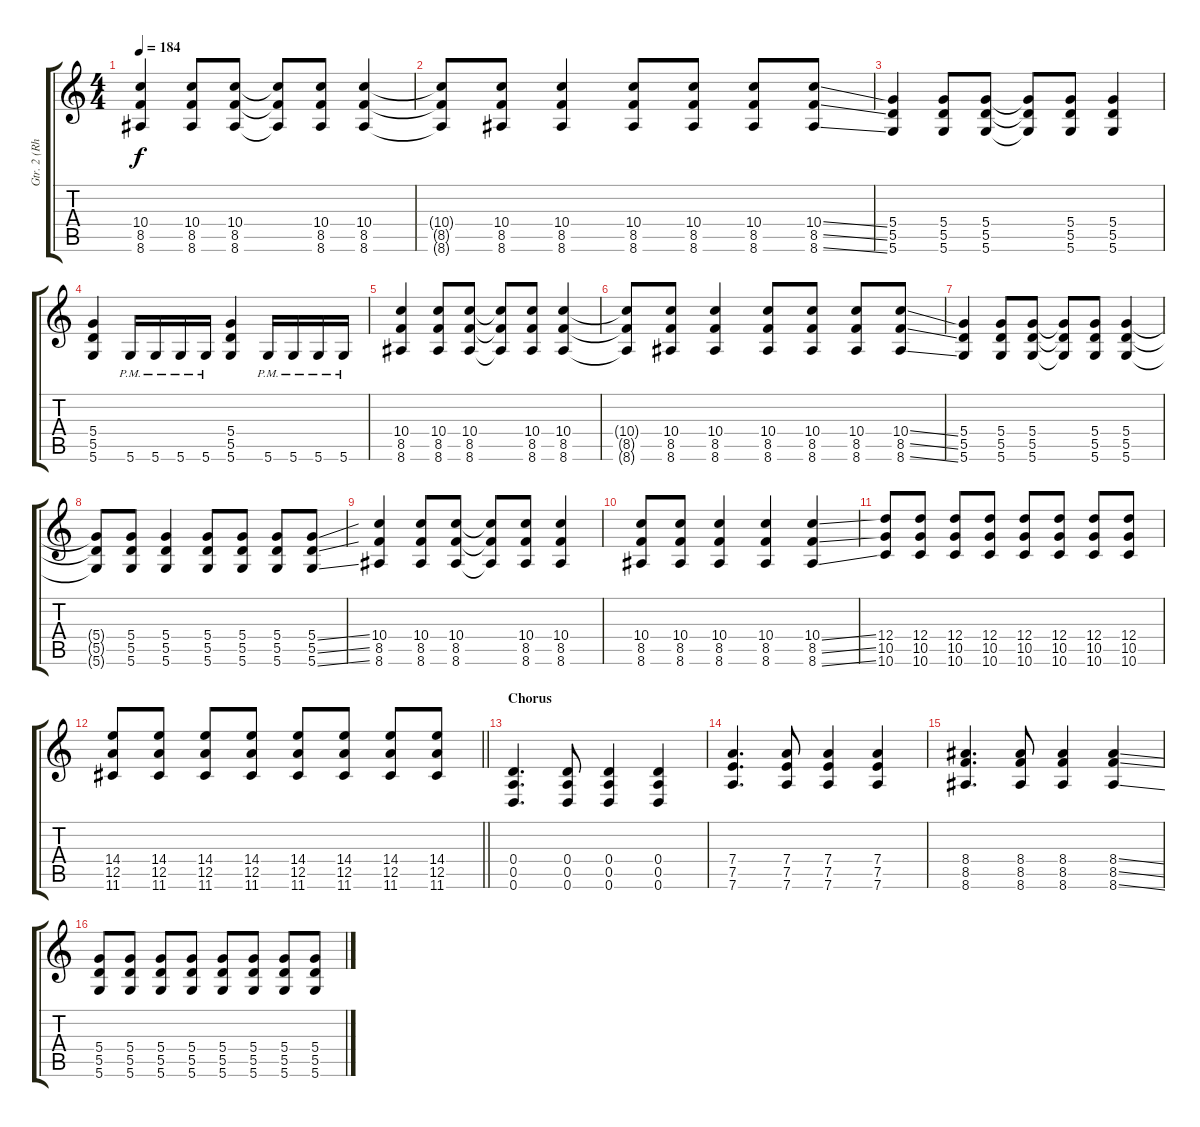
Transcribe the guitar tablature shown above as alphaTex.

\track ("Gtr. 2 (Rhythm)" "Gtr. 2 (Rh") {instrument distortionguitar}
\staff {score tabs}
\tuning (E4 B3 G3 D3 A2 D2) {hide}
\ts (4 4)
\tempo 184
\clef g2
\ks c
(10.4 8.5 8.6).4{dy f} (10.4 8.5 8.6).8 (10.4 8.5 8.6).8 (10.4{t} 8.5{t} 8.6{t}).8 (10.4 8.5 8.6).8 (10.4 8.5 8.6).4 |
(10.4{t} 8.5{t} 8.6{t}).8 (10.4 8.5 8.6).8 (10.4 8.5 8.6).4 (10.4 8.5 8.6).8 (10.4 8.5 8.6).8 (10.4 8.5 8.6).8 (10.4{ss} 8.5{ss} 8.6{ss}).8 |
(5.4 5.5 5.6).4 (5.4 5.5 5.6).8 (5.4 5.5 5.6).8 (5.4{t} 5.5{t} 5.6{t}).8 (5.4 5.5 5.6).8 (5.4 5.5 5.6).4 |
(5.4 5.5 5.6).4 5.6{pm}.16 5.6{pm}.16 5.6{pm}.16 5.6{pm}.16 (5.4 5.5 5.6).4 5.6{pm}.16 5.6{pm}.16 5.6{pm}.16 5.6{pm}.16 |
(10.4 8.5 8.6).4 (10.4 8.5 8.6).8 (10.4 8.5 8.6).8 (10.4{t} 8.5{t} 8.6{t}).8 (10.4 8.5 8.6).8 (10.4 8.5 8.6).4 |
(10.4{t} 8.5{t} 8.6{t}).8 (10.4 8.5 8.6).8 (10.4 8.5 8.6).4 (10.4 8.5 8.6).8 (10.4 8.5 8.6).8 (10.4 8.5 8.6).8 (10.4{ss} 8.5{ss} 8.6{ss}).8 |
(5.4 5.5 5.6).4 (5.4 5.5 5.6).8 (5.4 5.5 5.6).8 (5.4{t} 5.5{t} 5.6{t}).8 (5.4 5.5 5.6).8 (5.4 5.5 5.6).4 |
(5.4{t} 5.5{t} 5.6{t}).8 (5.4 5.5 5.6).8 (5.4 5.5 5.6).4 (5.4 5.5 5.6).8 (5.4 5.5 5.6).8 (5.4 5.5 5.6).8 (5.4{ss} 5.5{ss} 5.6{ss}).8 |
(10.4 8.5 8.6).4 (10.4 8.5 8.6).8 (10.4 8.5 8.6).8 (10.4{t} 8.5{t} 8.6{t}).8 (10.4 8.5 8.6).8 (10.4 8.5 8.6).4 |
(10.4 8.5 8.6).8 (10.4 8.5 8.6).8 (10.4 8.5 8.6).4 (10.4 8.5 8.6).4 (10.4{ss} 8.5{ss} 8.6{ss}).4 |
(12.4 10.5 10.6).8 (12.4 10.5 10.6).8 (12.4 10.5 10.6).8 (12.4 10.5 10.6).8 (12.4 10.5 10.6).8 (12.4 10.5 10.6).8 (12.4 10.5 10.6).8 (12.4 10.5 10.6).8 |
\barLineRight lightlight
(14.4 12.5 11.6).8 (14.4 12.5 11.6).8 (14.4 12.5 11.6).8 (14.4 12.5 11.6).8 (14.4 12.5 11.6).8 (14.4 12.5 11.6).8 (14.4 12.5 11.6).8 (14.4 12.5 11.6).8 |
\section ("" "Chorus")
(0.4 0.5 0.6).4{d} (0.4 0.5 0.6).8 (0.4 0.5 0.6).4 (0.4 0.5 0.6).4 |
(7.4 7.5 7.6).4{d} (7.4 7.5 7.6).8 (7.4 7.5 7.6).4 (7.4 7.5 7.6).4 |
(8.4 8.5 8.6).4{d} (8.4 8.5 8.6).8 (8.4 8.5 8.6).4 (8.4{ss} 8.5{ss} 8.6{ss}).4 |
(5.4 5.5 5.6).8 (5.4 5.5 5.6).8 (5.4 5.5 5.6).8 (5.4 5.5 5.6).8 (5.4 5.5 5.6).8 (5.4 5.5 5.6).8 (5.4 5.5 5.6).8 (5.4 5.5 5.6).8
